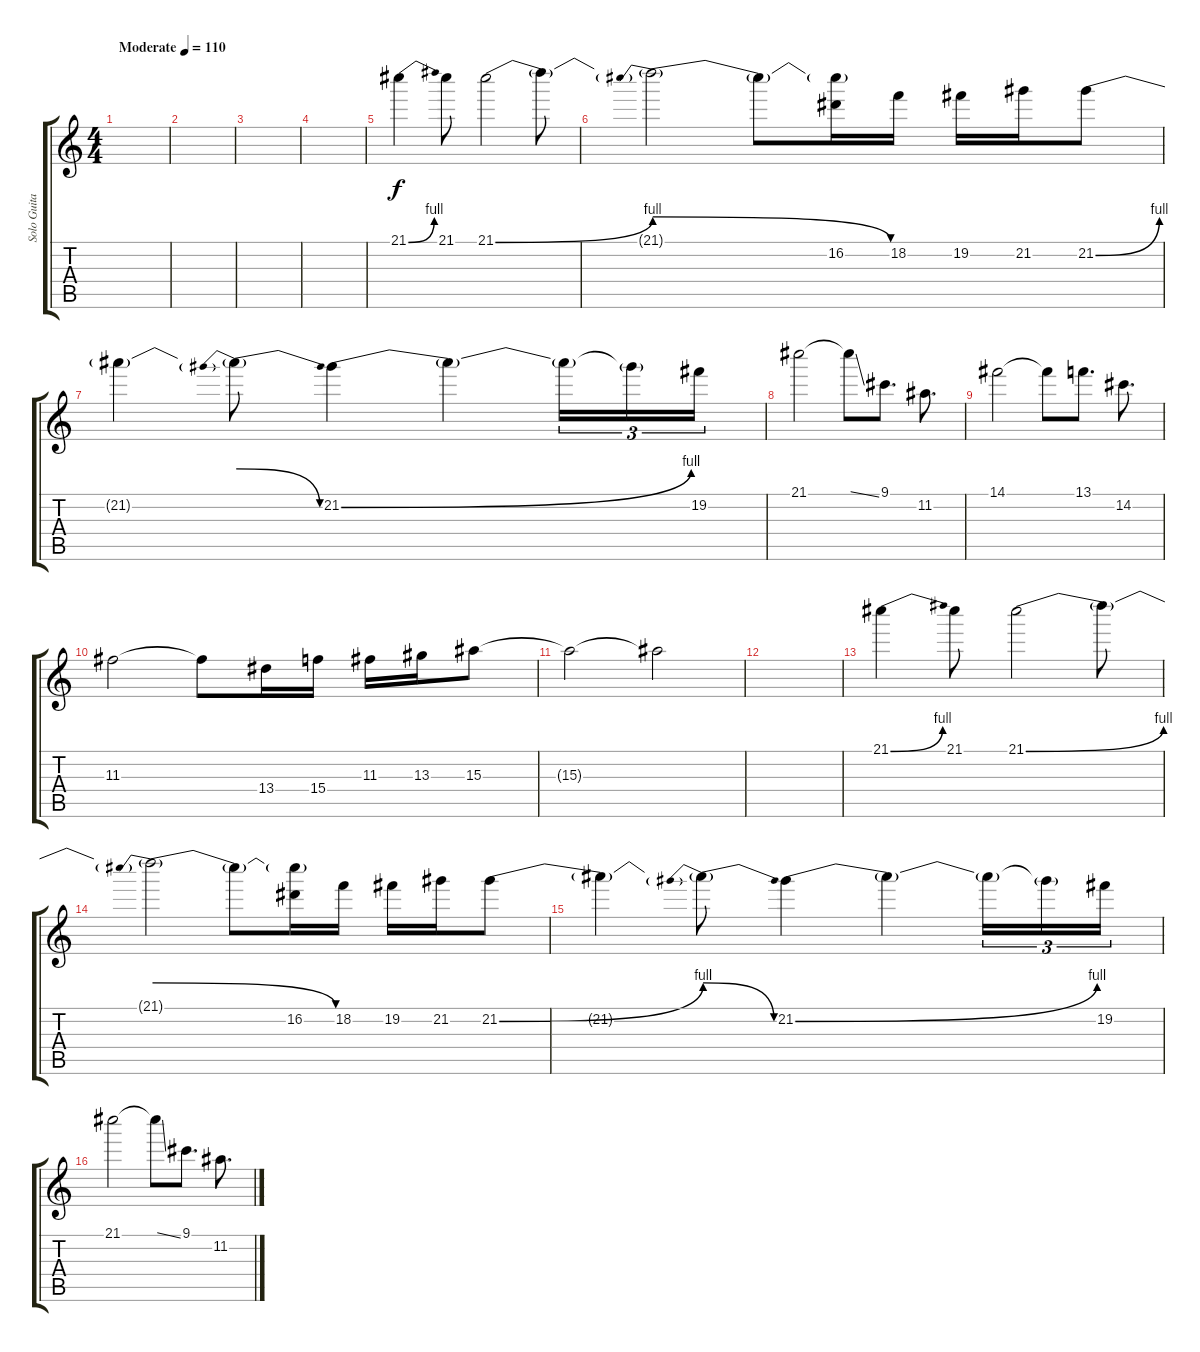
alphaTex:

\track ("Solo Guitar" "Solo Guita") {instrument distortionguitar}
\staff {score tabs}
\tuning (E4 B3 G3 D3 A2 E2) {hide}
\ts (4 4)
\tempo (110 "Moderate")
\clef g2
\ks c
|
|
|
|
21.1{be (bend 0 0 60 4)}.4 21.1.8 21.1{be (bend 0 0 60 4)}.2 21.1{t}.8 |
21.1{be (prebendrelease 0 4 60 0) t}.2 21.1{t}.8 (21.1{t} 16.2).16 18.2.16 19.2.16 21.2.16 21.2{be (bend 0 0 60 4)}.8 |
21.2{t}.4 21.2{be (prebendrelease 0 4 60 0) t}.8 21.2{be (bend 0 0 60 4)}.4 21.2{t}.4 21.2{t}.16{tu (3 2)} 21.2{t}.16{tu (3 2)} 19.2.16{tu (3 2)} |
21.1.2 21.1{ss t}.8 9.1.8{d} 11.2.8{d} |
14.1.2 14.1{t}.8 13.1.8{d} 14.2.8{d} |
11.3.2 11.3{t}.8 13.4.16 15.4.16 11.3.16 13.3.16 15.3.8 |
15.3{t}.2 15.3{t}.2{volume 3} |
|
21.1{be (bend 0 0 60 4)}.4{volume 11} 21.1.8 21.1{be (bend 0 0 60 4)}.2 21.1{t}.8 |
21.1{be (prebendrelease 0 4 60 0) t}.2 21.1{t}.8 (21.1{t} 16.2).16 18.2.16 19.2.16 21.2.16 21.2{be (bend 0 0 60 4)}.8 |
21.2{t}.4 21.2{be (prebendrelease 0 4 60 0) t}.8 21.2{be (bend 0 0 60 4)}.4 21.2{t}.4 21.2{t}.16{tu (3 2)} 21.2{t}.16{tu (3 2)} 19.2.16{tu (3 2)} |
21.1.2 21.1{ss t}.8 9.1.8{d} 11.2.8{d}
